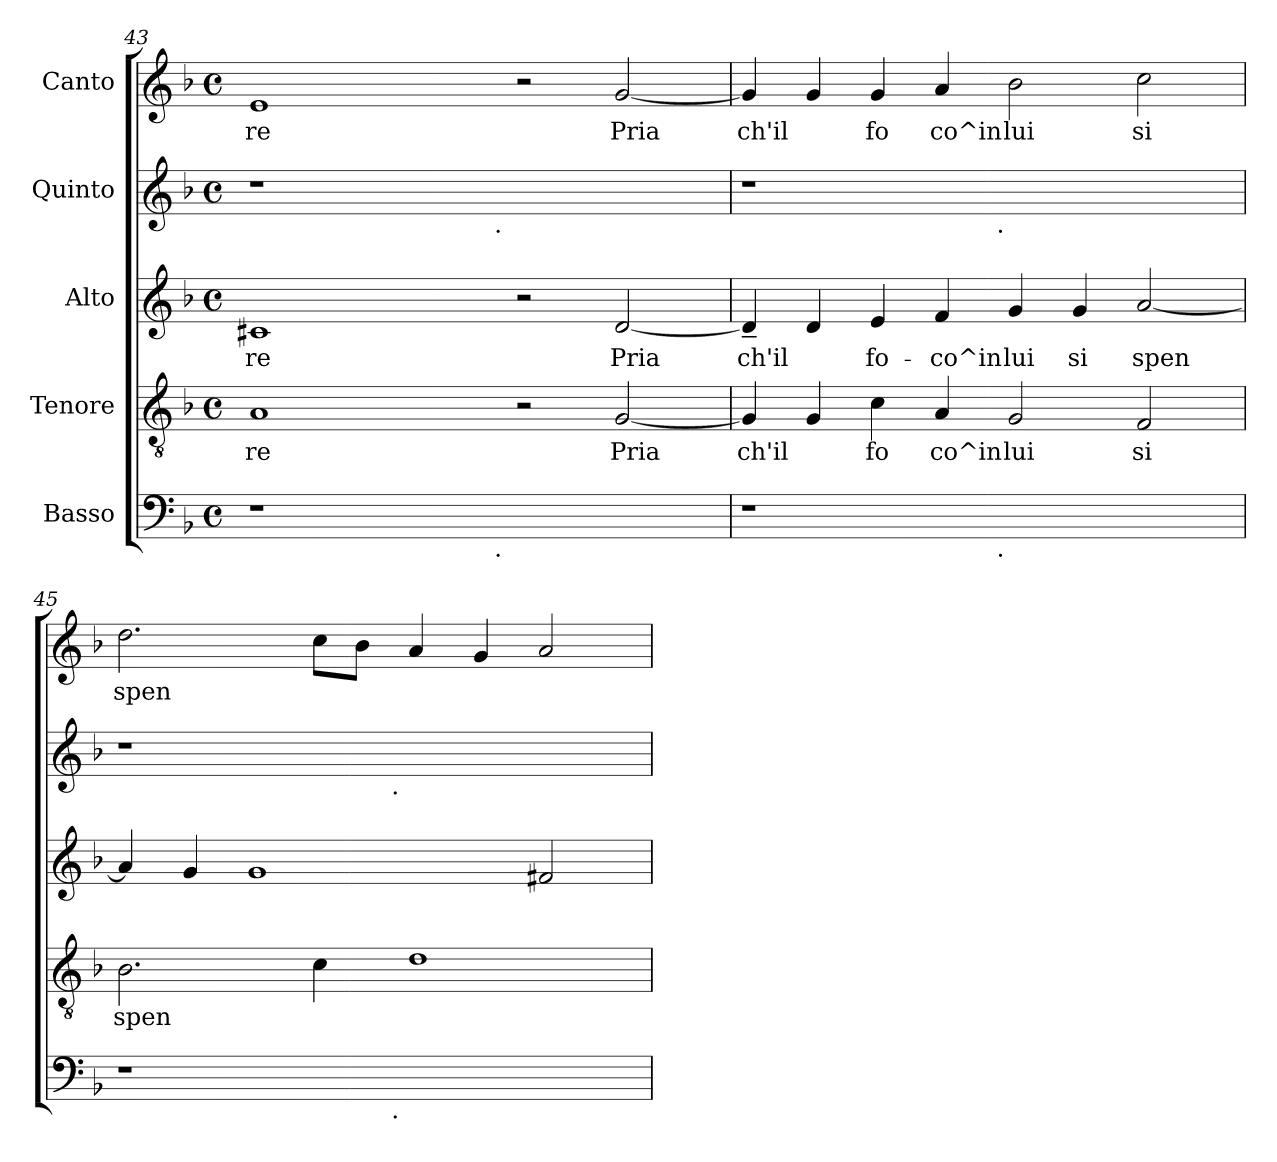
**kern	**kern	**text	**kern	**text	**kern	**kern	**text
*part5	*part4	*part4	*part3	*part3	*part2	*part1	*part1
*staff5	*staff4	*staff4	*staff3	*staff3	*staff2	*staff1	*staff1
*I"Basso	*I"Tenore	*	*I"Alto	*	*I"Quinto	*I"Canto	*
!!LO:PB:g=z
*clefF4	*clefGv2	*	*clefG2	*	*clefG2	*clefG2	*
*k[b-]	*k[b-]	*	*k[b-]	*	*k[b-]	*k[b-]	*
*F:	*F:	*	*F:	*	*F:	*F:	*
*M4/4	*M4/4	*	*M4/4	*	*M4/4	*M4/4	*
*met(c)	*met(c)	*	*met(c)	*	*met(c)	*met(c)	*
=43	=43	=43	=43	=43	=43	=43	=43
!	!	!LO:LY:b:cj	!	!LO:LY:b:cj	!	!	!LO:LY:b:cj
*^	*	*	*	*	*^	*	*
1r	2ryy	1A	re	1c#X	-re	1r	2ryy	1e	re
.	4ryy	.	.	.	.	.	4ryy	.	.
.	8ryy	.	.	.	.	.	8ryy	.	.
.	16ryy	.	.	.	.	.	16ryy	.	.
.	64ryy	.	.	.	.	.	64ryy	.	.
!	!	!	!	!	!	!	!LO:TX:b:t=.	!	!
!	!LO:TX:b:t=.	!	!	!	!	!	!	!	!
.	1ryy	.	.	.	.	.	1ryy	.	.
1ryy	.	2r	.	2r	.	1ryy	.	2r	.
!	!	!	!LO:LY:b:cj	!	!LO:LY:b:cj	!	!	!	!LO:LY:b:cj
.	.	[<2G/	Pria	[<2d/	Pria	.	.	[<2g/	Pria
.	32.ryy	.	.	.	.	.	32.ryy	.	.
=44	=44	=44	=44	=44	=44	=44	=44	=44	=44
!	!	!	!LO:LY:b:cj	!	!LO:LY:b:cj	!	!	!	!LO:LY:b:cj
1r	2ryy	4G/]	ch'il	4d~</]	ch'il	1r	2ryy	4g/]	ch'il
!	!	!	!LO:LY:b:cj	!	!LO:LY:b:cj	!	!	!	!LO:LY:b:cj
.	.	4G/	.	4d/	.	.	.	4g/	.
!	!	!	!LO:LY:b:cj	!	!LO:LY:b:cj	!	!	!	!LO:LY:b:cj
.	4ryy	4c\	fo	4e/	fo-	.	4ryy	4g/	fo
!	!	!	!LO:LY:b:cj	!	!LO:LY:b:cj	!	!	!	!LO:LY:b:cj
.	8...ryy	4A/	co^in	4f/	-co^in	.	8...ryy	4a/	co^in
!	!	!	!	!	!	!	!LO:TX:b:t=.	!	!
!	!LO:TX:b:t=.	!	!	!	!	!	!	!	!
.	1ryy	.	.	.	.	.	1ryy	.	.
!	!	!	!LO:LY:b:cj	!	!LO:LY:b:cj	!	!	!	!LO:LY:b:cj
1ryy	.	2G/	lui	4g/	lui	1ryy	.	2b-\	lui
!	!	!	!	!	!LO:LY:b:cj	!	!	!	!
.	.	.	.	4g/	si	.	.	.	.
!	!	!	!LO:LY:b:cj	!	!LO:LY:b:cj	!	!	!	!LO:LY:b:cj
.	.	2F/	si	[<2a/	spen-	.	.	2cc\	si
.	64ryy	.	.	.	.	.	64ryy	.	.
=45	=45	=45	=45	=45	=45	=45	=45	=45	=45
!	!	!	!LO:LY:b:cj	!	!LO:LY:b:cj	!	!	!	!LO:LY:b:cj
1r	2ryy	2.B-\	spen	4a/]	--	1r	2ryy	2.dd\	spen
!	!	!	!	!	!LO:LY:b:cj	!	!	!	!
.	.	.	.	4g/	--	.	.	.	.
!	!	!	!	!	!LO:LY:b:cj	!	!	!	!
.	4...ryy	.	.	1g	--	.	4...ryy	.	.
!	!	!	!LO:LY:b:cj	!	!	!	!	!	!LO:LY:b:cj
.	.	4c\	.	.	.	.	.	8cc\L	.
!	!	!	!	!	!	!	!	!	!LO:LY:b:cj
.	.	.	.	.	.	.	.	8b-\J	.
!	!	!	!	!	!	!	!LO:TX:b:t=.	!	!
!	!LO:TX:b:t=.	!	!	!	!	!	!	!	!
.	1ryy	.	.	.	.	.	1ryy	.	.
!	!	!	!LO:LY:b:cj	!	!	!	!	!	!LO:LY:b:cj
1ryy	.	1d	.	.	.	1ryy	.	4a/	.
!	!	!	!	!	!	!	!	!	!LO:LY:b:cj
.	.	.	.	.	.	.	.	4g/	.
!	!	!	!	!	!LO:LY:b:cj	!	!	!	!LO:LY:b:cj
.	.	.	.	2f#/	--	.	.	2a/	.
.	32ryy	.	.	.	.	.	32ryy	.	.
*v	*v	*	*	*	*	*v	*v	*	*
=	=	=	=	=	=	=	=
*-	*-	*-	*-	*-	*-	*-	*-
